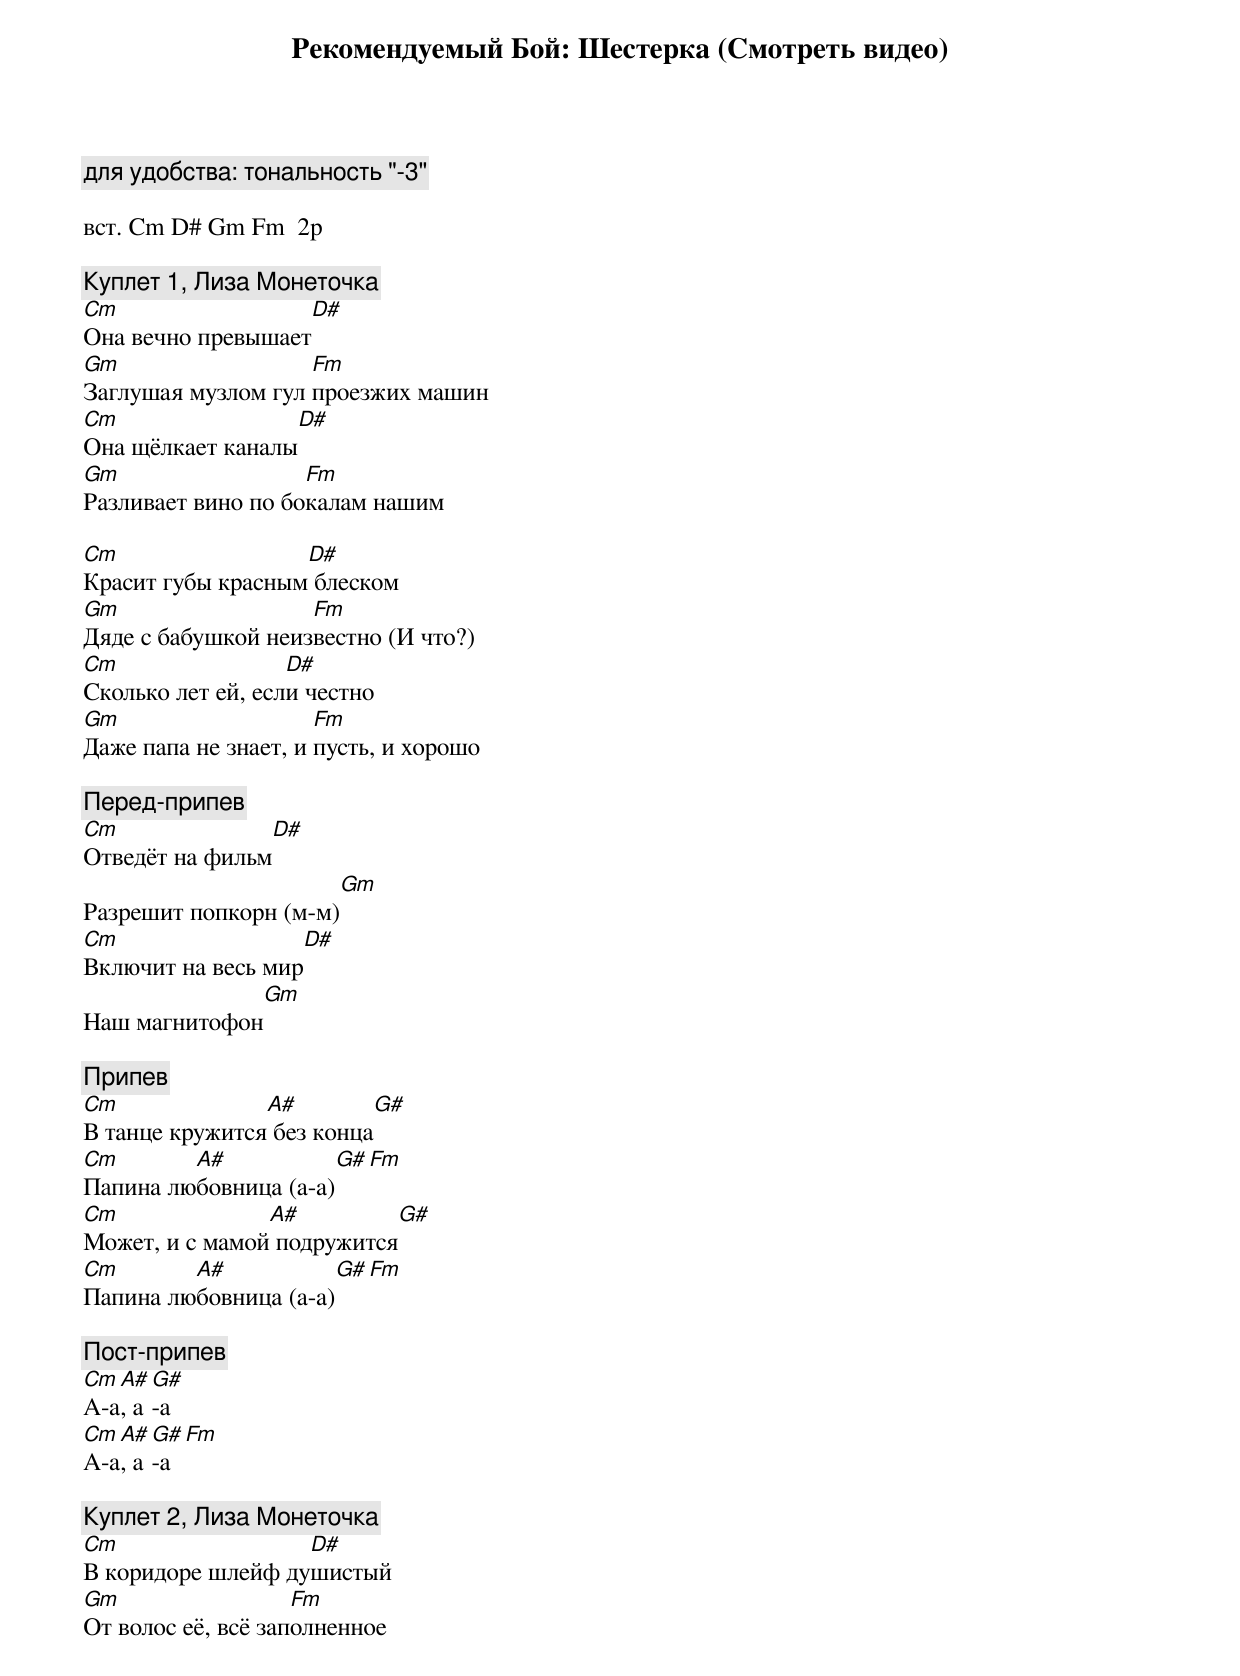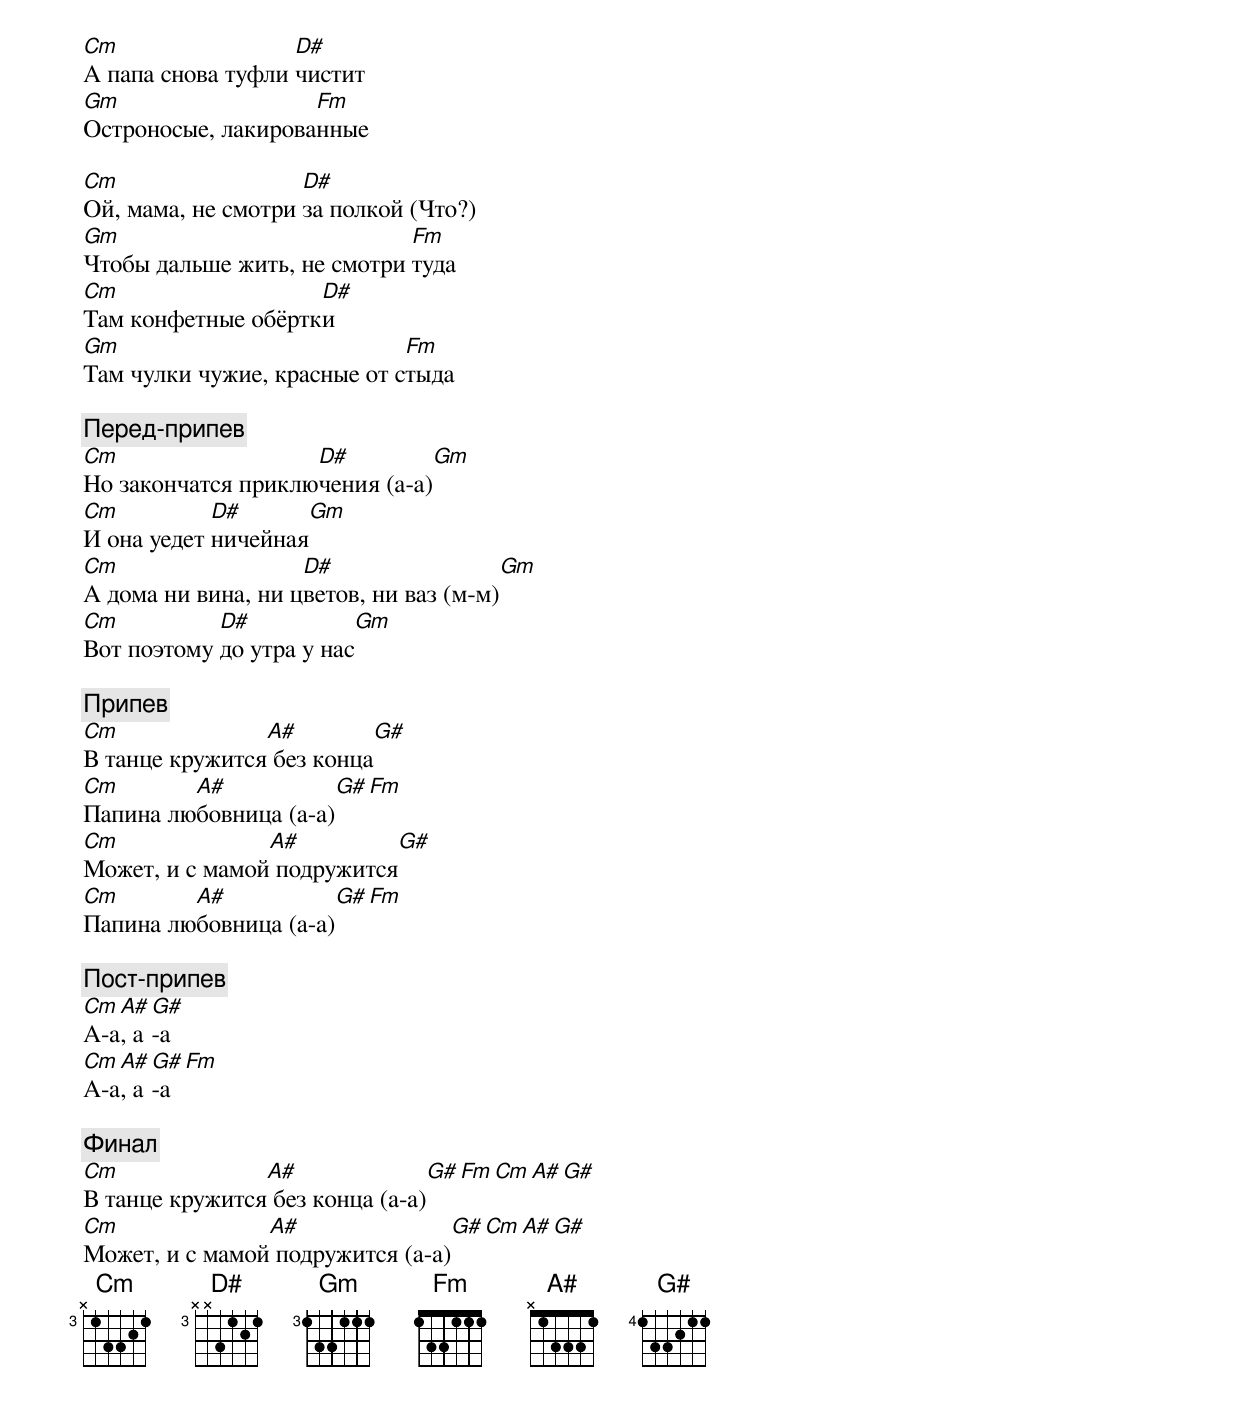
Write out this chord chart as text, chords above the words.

Рекомендуемый Бой: Шестерка (Смотреть видео)

для удобства: тональность "-3"

вст. Cm D# Gm Fm  2p

[Куплет 1, Лиза Монеточка]
Cm                 D#
Она вечно превышает
Gm                  Fm
Заглушая музлом гул проезжих машин
Cm                 D#
Она щёлкает каналы
Gm                  Fm
Разливает вино по бокалам нашим

Cm                 D#
Красит губы красным блеском
Gm                  Fm
Дяде с бабушкой неизвестно (И что?)
Cm                 D#
Сколько лет ей, если честно
Gm                    Fm
Даже папа не знает, и пусть, и хорошо

[Перед-припев]
Cm                  D#
Отведёт на фильм
                       Gm
Разрешит попкорн (м-м)
Cm                    D#
Включит на весь мир
                    Gm
Наш магнитофон

[Припев]
Cm              A#               G#
В танце кружится без конца
Cm       A#           G# Fm
Папина любовница (а-а)
Cm              A#               G#
Может, и с мамой подружится
Cm       A#           G# Fm
Папина любовница (а-а)

[Пост-припев]
Cm A# G#
А-а, а-а
Cm A# G# Fm
А-а, а-а

[Куплет 2, Лиза Монеточка]
Cm                 D#
В коридоре шлейф душистый
Gm                  Fm
От волос её, всё заполненное
Cm                 D#
А папа снова туфли чистит
Gm                  Fm
Остроносые, лакированные

Cm                  D#
Ой, мама, не смотри за полкой (Что?)
Gm                           Fm
Чтобы дальше жить, не смотри туда
Cm                  D#
Там конфетные обёртки
Gm                           Fm
Там чулки чужие, красные от стыда

[Перед-припев]
Cm                  D#                  Gm
Но закончатся приключения (а-а)
Cm          D#           Gm
И она уедет ничейная
Cm                  D#                  Gm
А дома ни вина, ни цветов, ни ваз (м-м)
Cm          D#             Gm
Вот поэтому до утра у нас

[Припев]
Cm              A#               G#
В танце кружится без конца
Cm       A#           G# Fm
Папина любовница (а-а)
Cm              A#               G#
Может, и с мамой подружится
Cm       A#           G# Fm
Папина любовница (а-а)

[Пост-припев]
Cm A# G#
А-а, а-а
Cm A# G# Fm
А-а, а-а

[Финал]
Cm              A#               G#  Fm   Cm A# G#
В танце кружится без конца (а-а)
Cm              A#               G#         Cm A# G#
Может, и с мамой подружится (а-а)
